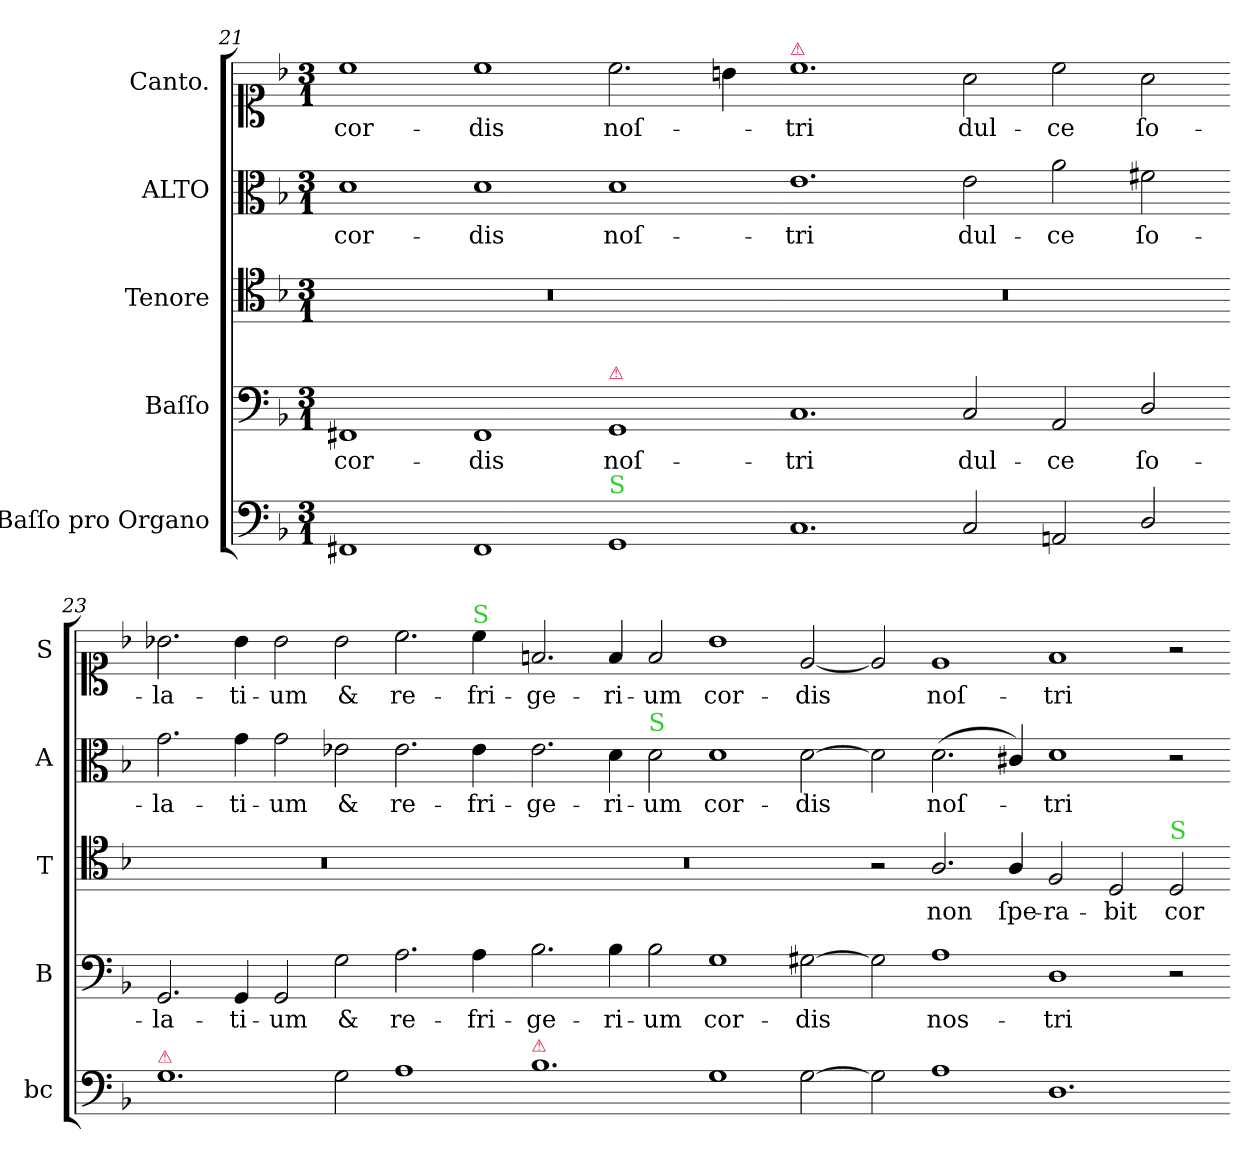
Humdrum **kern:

**kern	**kern	**text	**kern	**text	**kern	**text	**kern	**text
*part5	*part4	*part4	*part3	*part3	*part2	*part2	*part1	*part1
*staff5	*staff4	*staff4	*staff3	*staff3	*staff2	*staff2	*staff1	*staff1
*I"Baſſo pro Organo	*I"Baſſo	*	*I"Tenore	*	*I"ALTO	*	*I"Canto.	*
*I'bc	*I'B	*	*I'T	*	*I'A	*	*I'S	*
*clefF4	*clefF4	*	*clefC4	*	*clefC3	*	*clefC1	*
*k[b-]	*k[b-]	*	*k[b-]	*	*k[b-]	*	*k[b-]	*
*d:	*d:	*	*d:	*	*d:	*	*d:	*
*M3/1	*M3/1	*	*M3/1	*	*M3/1	*	*M3/1	*
=21	=21	=21	=21	=21	=21	=21	=21	=21
1FF#X	1FF#X	cor-	0.r	.	1d	cor-	1cc	cor-
1FF#	1FF#	-dis	.	.	1d	-dis	1cc	-dis
!	!LO:TX:a:color=crimson:t=⚠	!	!	!	!	!	!	!
!LO:TX:a:color=limegreen:t=S	!	!	!	!	!	!	!	!
1GG	1GG	noſ-	.	.	1d	noſ-	2.cc\	noſ-
.	.	.	.	.	.	.	4bn\	.
=22-	=22-	=22-	=22-	=22-	=22-	=22-	=22-	=22-
!	!	!	!	!	!	!	!LO:TX:a:color=crimson:t=⚠	!
1.C	1.C	-tri	0.r	.	1.e	-tri	1.cc	-tri
2C/	2C/	dul-	.	.	2e\	dul-	2a\	dul-
2AAn/	2AA/	-ce	.	.	2a\	-ce	2cc\	-ce
2D/	2D/	ſo-	.	.	2f#X\	ſo-	2a\	ſo-
=23-	=23-	=23-	=23-	=23-	=23-	=23-	=23-	=23-
!LO:TX:a:color=crimson:t=⚠	!	!	!	!	!	!	!	!
1.G	2.GG/	-la-	0.r	.	2.g\	-la-	2.b-X\	-la-
.	4GG/	-ti-	.	.	4g\	-ti-	4b-\	-ti-
.	2GG/	-um	.	.	2g\	-um	2b-\	-um
2G\	2G\	&	.	.	2e-X\	&	2b-\	&
1A	2.A\	re-	.	.	2.e-\	re-	2.cc\	re-
!	!	!	!	!	!	!	!LO:TX:a:color=limegreen:t=S	!
.	4A\	-fri-	.	.	4e-\	-fri-	4cc\	-fri-
=24-	=24-	=24-	=24-	=24-	=24-	=24-	=24-	=24-
!LO:TX:a:color=crimson:t=⚠	!	!	!	!	!	!	!	!
1.B-	2.B-\	-ge-	0.r	.	2.e-\	-ge-	2.fn/	-ge-
.	4B-\	-ri-	.	.	4d\	-ri-	4f/	-ri-
!	!	!	!	!	!LO:TX:a:color=limegreen:t=S	!	!	!
.	2B-\	-um	.	.	2d\	-um	2f/	-um
1G	1G	cor-	.	.	1d	cor-	1b-	cor-
[2G\	[2G#X\	-dis	.	.	[2d\	-dis	[2e/	-dis
=25-	=25-	=25-	=25-	=25-	=25-	=25-	=25-	=25-
2G\]	2G#\]	.	2r	.	2d\]	.	2e/]	.
1A	1A	nos-	2.A/	non	(>2.d\	noſ-	1e	noſ-
.	.	.	4A/	ſpe-	4c#X/)	.	.	.
1.D	1D	-tri	2F/	-ra-	1d	-tri	1f	-tri
.	.	.	2D/	-bit	.	.	.	.
!	!	!	!LO:TX:a:color=limegreen:t=S	!	!	!	!	!
.	2r	.	2D/	cor	2r	.	2r	.
=-	=-	=-	=-	=-	=-	=-	=-	=-
*-	*-	*-	*-	*-	*-	*-	*-	*-
